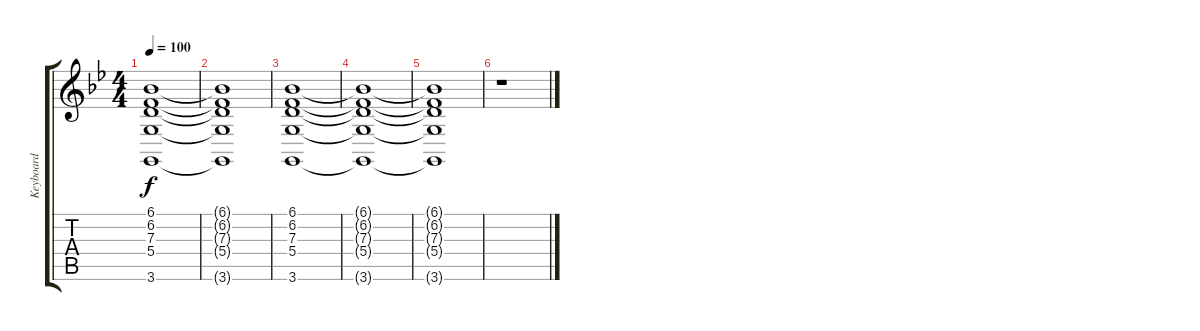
\track ("Keyboard" "Keyboard") {instrument synthstrings2}
\staff {score tabs}
\tuning (E4 B3 G3 D3 A2 E2) {hide}
\ts (4 4)
\tempo 100
\clef g2
\ks gminor
(6.1 6.2 7.3 5.4 3.6).1{dy f} |
(6.1{t} 6.2{t} 7.3{t} 5.4{t} 3.6{t}).1 |
(6.1 6.2 7.3 5.4 3.6).1 |
(6.1{t} 6.2{t} 7.3{t} 5.4{t} 3.6{t}).1 |
(6.1{t} 6.2{t} 7.3{t} 5.4{t} 3.6{t}).1 |
r.1
